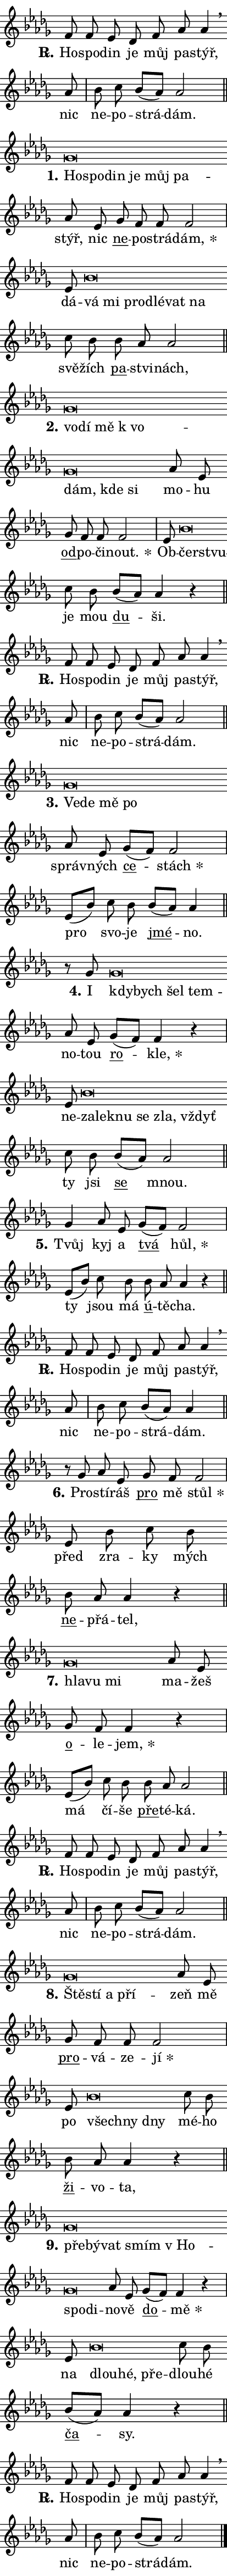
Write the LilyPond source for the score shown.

\version "2.22.1"
\header { tagline = "" }
\paper {
  indent = 0\cm
  top-margin = 0\cm
  right-margin = 0\cm
  bottom-margin = 0\cm
  left-margin = 0\cm
  paper-width = 7\cm
  page-breaking = #ly:one-page-breaking
  system-system-spacing.basic-distance = #11
  score-system-spacing.basic-distance = #11
  ragged-last = ##f
}


%% Author: Thomas Morley
%% https://lists.gnu.org/archive/html/lilypond-user/2020-05/msg00002.html
#(define (line-position grob)
"Returns position of @var[grob} in current system:
   @code{'start}, if at first time-step
   @code{'end}, if at last time-step
   @code{'middle} otherwise
"
  (let* ((col (ly:item-get-column grob))
         (ln (ly:grob-object col 'left-neighbor))
         (rn (ly:grob-object col 'right-neighbor))
         (col-to-check-left (if (ly:grob? ln) ln col))
         (col-to-check-right (if (ly:grob? rn) rn col))
         (break-dir-left
           (and
             (ly:grob-property col-to-check-left 'non-musical #f)
             (ly:item-break-dir col-to-check-left)))
         (break-dir-right
           (and
             (ly:grob-property col-to-check-right 'non-musical #f)
             (ly:item-break-dir col-to-check-right))))
        (cond ((eqv? 1 break-dir-left) 'start)
              ((eqv? -1 break-dir-right) 'end)
              (else 'middle))))

#(define (tranparent-at-line-position vctor)
  (lambda (grob)
  "Relying on @code{line-position} select the relevant enry from @var{vctor}.
Used to determine transparency,"
    (case (line-position grob)
      ((end) (not (vector-ref vctor 0)))
      ((middle) (not (vector-ref vctor 1)))
      ((start) (not (vector-ref vctor 2))))))

noteHeadBreakVisibility =
#(define-music-function (break-visibility)(vector?)
"Makes @code{NoteHead}s transparent relying on @var{break-visibility}"
#{
  \override NoteHead.transparent =
    #(tranparent-at-line-position break-visibility)
#})

#(define delete-ledgers-for-transparent-note-heads
  (lambda (grob)
    "Reads whether a @code{NoteHead} is transparent.
If so this @code{NoteHead} is removed from @code{'note-heads} from
@var{grob}, which is supposed to be @code{LedgerLineSpanner}.
As a result ledgers are not printed for this @code{NoteHead}"
    (let* ((nhds-array (ly:grob-object grob 'note-heads))
           (nhds-list
             (if (ly:grob-array? nhds-array)
                 (ly:grob-array->list nhds-array)
                 '()))
           ;; Relies on the transparent-property being done before
           ;; Staff.LedgerLineSpanner.after-line-breaking is executed.
           ;; This is fragile ...
           (to-keep
             (remove
               (lambda (nhd)
                 (ly:grob-property nhd 'transparent #f))
               nhds-list)))
      ;; TODO find a better method to iterate over grob-arrays, similiar
      ;; to filter/remove etc for lists
      ;; For now rebuilt from scratch
      (set! (ly:grob-object grob 'note-heads)  '())
      (for-each
        (lambda (nhd)
          (ly:pointer-group-interface::add-grob grob 'note-heads nhd))
        to-keep))))

hideNotes = {
  \noteHeadBreakVisibility #begin-of-line-visible
}
unHideNotes = {
  \noteHeadBreakVisibility #all-visible
}

% work-around for resetting accidentals
% https://lilypond.org/doc/v2.23/Documentation/notation/displaying-rhythms#unmetered-music
cadenzaMeasure = {
  \cadenzaOff
  \partial 1024 s1024
  \cadenzaOn
}

#(define-markup-command (accent layout props text) (markup?)
  "Underline accented syllable"
  (interpret-markup layout props
    #{\markup \override #'(offset . 4.3) \underline { #text }#}))

responsum = \markup \concat {
  "R" \hspace #-1.05 \path #0.1 #'((moveto 0 0.07) (lineto 0.9 0.8)) \hspace #0.05 "."
}

\layout {
    \context {
        \Staff
        \remove "Time_signature_engraver"
        \override LedgerLineSpanner.after-line-breaking = #delete-ledgers-for-transparent-note-heads
    }
    \context {
        \Voice {
            \override NoteHead.output-attributes = #'((class . "notehead"))
            \override Hairpin.height = #0.55
        }
    }
    \context {
        \Lyrics {
            \override StanzaNumber.output-attributes = #'((class . "stanzanumber"))
            \override LyricSpace.minimum-distance = #0.9
            \override LyricText.font-name = #"TeX Gyre Schola"
            \override LyricText.font-size = 1
            \override StanzaNumber.font-name = #"TeX Gyre Schola Bold"
            \override StanzaNumber.font-size = 1
        }
    }
}

% magnetic-lyrics.ily
%
%   written by
%     Jean Abou Samra <jean@abou-samra.fr>
%     Werner Lemberg <wl@gnu.org>
%
%   adapted by
%     Jiri Hon <jiri.hon@gmail.com>
%
% Version 2022-Apr-15

% https://www.mail-archive.com/lilypond-user@gnu.org/msg149350.html

#(define (Left_hyphen_pointer_engraver context)
   "Collect syllable-hyphen-syllable occurrences in lyrics and store
them in properties.  This engraver only looks to the left.  For
example, if the lyrics input is @code{foo -- bar}, it does the
following.

@itemize @bullet
@item
Set the @code{text} property of the @code{LyricHyphen} grob between
@q{foo} and @q{bar} to @code{foo}.

@item
Set the @code{left-hyphen} property of the @code{LyricText} grob with
text @q{foo} to the @code{LyricHyphen} grob between @q{foo} and
@q{bar}.
@end itemize

Use this auxiliary engraver in combination with the
@code{lyric-@/text::@/apply-@/magnetic-@/offset!} hook."
   (let ((hyphen #f)
         (text #f))
     (make-engraver
      (acknowledgers
       ((lyric-syllable-interface engraver grob source-engraver)
        (set! text grob)))
      (end-acknowledgers
       ((lyric-hyphen-interface engraver grob source-engraver)
        ;(when (not (grob::has-interface grob 'lyric-space-interface))
          (set! hyphen grob)));)
      ((stop-translation-timestep engraver)
       (when (and text hyphen)
         (ly:grob-set-object! text 'left-hyphen hyphen))
       (set! text #f)
       (set! hyphen #f)))))

#(define (lyric-text::apply-magnetic-offset! grob)
   "If the space between two syllables is less than the value in
property @code{LyricText@/.details@/.squash-threshold}, move the right
syllable to the left so that it gets concatenated with the left
syllable.

Use this function as a hook for
@code{LyricText@/.after-@/line-@/breaking} if the
@code{Left_@/hyphen_@/pointer_@/engraver} is active."
   (let ((hyphen (ly:grob-object grob 'left-hyphen #f)))
     (when hyphen
       (let ((left-text (ly:spanner-bound hyphen LEFT)))
         (when (grob::has-interface left-text 'lyric-syllable-interface)
           (let* ((common (ly:grob-common-refpoint grob left-text X))
                  (this-x-ext (ly:grob-extent grob common X))
                  (left-x-ext
                   (begin
                     ;; Trigger magnetism for left-text.
                     (ly:grob-property left-text 'after-line-breaking)
                     (ly:grob-extent left-text common X)))
                  ;; `delta` is the gap width between two syllables.
                  (delta (- (interval-start this-x-ext)
                            (interval-end left-x-ext)))
                  (details (ly:grob-property grob 'details))
                  (threshold (assoc-get 'squash-threshold details 0.2)))
             (when (< delta threshold)
               (let* (;; We have to manipulate the input text so that
                      ;; ligatures crossing syllable boundaries are not
                      ;; disabled.  For languages based on the Latin
                      ;; script this is essentially a beautification.
                      ;; However, for non-Western scripts it can be a
                      ;; necessity.
                      (lt (ly:grob-property left-text 'text))
                      (rt (ly:grob-property grob 'text))
                      (is-space (grob::has-interface hyphen 'lyric-space-interface))
                      (space (if is-space " " ""))
                      (space-markup (grob-interpret-markup grob " "))
                      (space-size (interval-length (ly:stencil-extent space-markup X)))
                      (extra-delta (if is-space space-size 0))
                      ;; Append new syllable.
                      (ltrt-space (if (and (string? lt) (string? rt))
                                (string-append lt space rt)
                                (make-concat-markup (list lt space rt))))
                      ;; Right-align `ltrt` to the right side.
                      (ltrt-space-markup (grob-interpret-markup
                               grob
                               (make-translate-markup
                                (cons (interval-length this-x-ext) 0)
                                (make-right-align-markup ltrt-space)))))
                 (begin
                   ;; Don't print `left-text`.
                   (ly:grob-set-property! left-text 'stencil #f)
                   ;; Set text and stencil (which holds all collected
                   ;; syllables so far) and shift it to the left.
                   (ly:grob-set-property! grob 'text ltrt-space)
                   (ly:grob-set-property! grob 'stencil ltrt-space-markup)
                   (ly:grob-translate-axis! grob (- (- delta extra-delta)) X))))))))))


#(define (lyric-hyphen::displace-bounds-first grob)
   ;; Make very sure this callback isn't triggered too early.
   (let ((left (ly:spanner-bound grob LEFT))
         (right (ly:spanner-bound grob RIGHT)))
     (ly:grob-property left 'after-line-breaking)
     (ly:grob-property right 'after-line-breaking)
     (ly:lyric-hyphen::print grob)))

squashThreshold = #0.4

\layout {
  \context {
    \Lyrics
    \consists #Left_hyphen_pointer_engraver
    \override LyricText.after-line-breaking =
      #lyric-text::apply-magnetic-offset!
    \override LyricHyphen.stencil = #lyric-hyphen::displace-bounds-first
    \override LyricText.details.squash-threshold = \squashThreshold
    \override LyricHyphen.minimum-distance = 0
    \override LyricHyphen.minimum-length = \squashThreshold
  }
}

squash = \override LyricText.details.squash-threshold = 9999
unSquash = \override LyricText.details.squash-threshold = \squashThreshold

left = \override LyricText.self-alignment-X = #LEFT
unLeft = \revert LyricText.self-alignment-X

starOffset = #(lambda (grob) 
                (let ((x_offset (ly:self-alignment-interface::aligned-on-x-parent grob)))
                  (if (= x_offset 0) 0 (+ x_offset 1.2))))

star = #(define-music-function (syllable)(string?)
"Append star separator at the end of a syllable"
#{
  \once \override LyricText.X-offset = #starOffset
  \lyricmode { \markup {
    #syllable
    \override #'((font-name . "TeX Gyre Schola Bold")) \hspace #0.2 \lower #0.65 \larger "*"
  } }
#})

starAccent = #(define-music-function (syllable)(string?)
"Append star separator at the end of a syllable and make accent"
#{
  \once \override LyricText.X-offset = #starOffset
  \lyricmode { \markup {
    \accent #syllable
    \override #'((font-name . "TeX Gyre Schola Bold")) \hspace #0.2 \lower #0.65 \larger "*"
  } }
#})

breath = #(define-music-function (syllable)(string?)
"Append breathing indicator at the end of a syllable"
#{
  \lyricmode { \markup { #syllable "+" } }
#})

optionalBreath = #(define-music-function (syllable)(string?)
"Append optional breathing indicator at the end of a syllable"
#{
  \lyricmode { \markup { #syllable "(+)" } }
#})


\score {
    <<
        \new Voice = "melody" { \cadenzaOn \key des \major \relative { f'8 f es des f as as4 \breathe \bar "" as8 \cadenzaMeasure \bar "|" bes c bes[( as)] as2 \cadenzaMeasure \bar "||" \break }
\relative { ges'\breve*1/16 \hideNotes \breve*1/16 \bar "" \breve*1/16 \bar "" \breve*1/16 \bar "" \breve*1/16 \breve*1/16 \bar "" \unHideNotes as8 es \bar "" ges f f f2 \cadenzaMeasure \bar "|" es8 bes'\breve*1/16 \hideNotes \breve*1/16 \bar "" \breve*1/16 \bar "" \breve*1/16 \bar "" \breve*1/16 \breve*1/16 \bar "" \unHideNotes c8 bes \bar "" bes as as2 \cadenzaMeasure \bar "||" \break }
\relative { ges'\breve*1/16 \hideNotes \breve*1/16 \bar "" \breve*1/16 \bar "" \breve*1/16 \bar "" \breve*1/16 \bar "" \breve*1/16 \breve*1/16 \bar "" \unHideNotes as8 es \bar "" ges f f f2 \cadenzaMeasure \bar "|" es8 bes'\breve*1/16 \hideNotes \breve*1/16 \bar "" \unHideNotes c8 bes \bar "" bes[( as)] as4 r \cadenzaMeasure \bar "||" \break }
\relative { f'8 f es des f as as4 \breathe \bar "" as8 \cadenzaMeasure \bar "|" bes c bes[( as)] as2 \cadenzaMeasure \bar "||" \break }
\relative { ges'\breve*1/16 \hideNotes \breve*1/16 \bar "" \breve*1/16 \breve*1/16 \bar "" \unHideNotes as8 es \bar "" ges[( f)] f2 \cadenzaMeasure \bar "|" es8[( bes'8)] c8 bes \bar "" bes[( as)] as4 \cadenzaMeasure \bar "||" \break }
\relative { r8 ges'8 ges\breve*1/16 \hideNotes \breve*1/16 \bar "" \breve*1/16 \breve*1/16 \bar "" \unHideNotes as8 es \bar "" ges[( f)] f4 r \cadenzaMeasure \bar "|" es8 bes'\breve*1/16 \hideNotes \breve*1/16 \bar "" \breve*1/16 \bar "" \breve*1/16 \bar "" \breve*1/16 \breve*1/16 \bar "" \unHideNotes c8 bes \bar "" bes[( as)] as2 \cadenzaMeasure \bar "||" \break }
\relative { ges'4 as8 es \bar "" ges[( f)] f2 \cadenzaMeasure \bar "|" es8[( bes'8)] c8 bes \bar "" bes as as4 r \cadenzaMeasure \bar "||" \break }
\relative { f'8 f es des f as as4 \breathe \bar "" as8 \cadenzaMeasure \bar "|" bes c bes[( as)] as4 \cadenzaMeasure \bar "||" \break }
\relative { r8 ges' as8 es \bar "" ges f f2 \cadenzaMeasure \bar "|" es8 bes'8 c8 bes \bar "" bes as as4 r \cadenzaMeasure \bar "||" \break }
\relative { ges'\breve*1/16 \hideNotes \breve*1/16 \breve*1/16 \bar "" \unHideNotes as8 es \bar "" ges f f4 r \cadenzaMeasure \bar "|" es8[( bes'8)] c8 bes \bar "" bes as as2 \cadenzaMeasure \bar "||" \break }
\relative { f'8 f es des f as as4 \breathe \bar "" as8 \cadenzaMeasure \bar "|" bes c bes[( as)] as2 \cadenzaMeasure \bar "||" \break }
\relative { ges'\breve*1/16 \hideNotes \breve*1/16 \bar "" \breve*1/16 \breve*1/16 \bar "" \unHideNotes as8 es \bar "" ges f f f2 \cadenzaMeasure \bar "|" es8 bes'\breve*1/16 \hideNotes \breve*1/16 \breve*1/16 \bar "" \unHideNotes c8 bes \bar "" bes as as4 r \cadenzaMeasure \bar "||" \break }
\relative { ges'\breve*1/16 \hideNotes \breve*1/16 \bar "" \breve*1/16 \bar "" \breve*1/16 \bar "" \breve*1/16 \bar "" \breve*1/16 \breve*1/16 \bar "" \unHideNotes as8 es \bar "" ges[( f)] f4 r \cadenzaMeasure \bar "|" es8 bes'\breve*1/16 \hideNotes \breve*1/16 \breve*1/16 \bar "" \unHideNotes c8 bes \bar "" bes[( as)] as4 r \cadenzaMeasure \bar "||" \break }
\relative { f'8 f es des f as as4 \breathe \bar "" as8 \cadenzaMeasure \bar "|" bes c bes[( as)] as2 \cadenzaMeasure \bar "||" \break } \bar "|." }
        \new Lyrics \lyricsto "melody" { \lyricmode { \set stanza = \responsum
Ho -- spo -- din je můj pa -- stýř, nic ne -- po -- strá -- dám.
\set stanza = "1."
\left Ho -- \squash spo -- din je můj pa -- \unLeft \unSquash stýř, nic \markup \accent ne -- po -- strá -- \star dám, dá -- \left vá \squash mi pro -- dlé -- vat na \unLeft \unSquash svě -- žích \markup \accent pa -- stvi -- nách,
\set stanza = "2."
\left vo -- \squash dí mě "k vo" -- dám, kde si \unLeft \unSquash mo -- hu \markup \accent od -- po -- či -- \star nout. Ob -- \left čer -- \squash stvu -- \unLeft \unSquash je mou \markup \accent du -- ši.
\set stanza = \responsum
Ho -- spo -- din je můj pa -- stýř, nic ne -- po -- strá -- dám.
\set stanza = "3."
\left Ve -- \squash de mě po \unLeft \unSquash správ -- ných \markup \accent ce -- \star stách pro svo -- je \markup \accent jmé -- no.
\set stanza = "4."
I \left kdy -- \squash bych šel tem -- \unLeft \unSquash no -- tou \markup \accent ro -- \star kle, ne -- \left za -- \squash lek -- nu se zla, vždyť \unLeft \unSquash ty jsi \markup \accent se mnou.
\set stanza = "5."
Tvůj kyj a \markup \accent tvá \star hůl, ty jsou má \markup \accent ú -- tě -- cha.
\set stanza = \responsum
Ho -- spo -- din je můj pa -- stýř, nic ne -- po -- strá -- dám.
\set stanza = "6."
Pro -- stí -- ráš \markup \accent pro mě \star stůl před zra -- ky mých \markup \accent ne -- přá -- tel,
\set stanza = "7."
\left hla -- \squash vu mi \unLeft \unSquash ma -- žeš \markup \accent o -- le -- \star jem, má čí -- še \markup \accent pře -- té -- ká.
\set stanza = \responsum
Ho -- spo -- din je můj pa -- stýř, nic ne -- po -- strá -- dám.
\set stanza = "8."
\left Ště -- \squash stí a pří -- \unLeft \unSquash zeň mě \markup \accent pro -- vá -- ze -- \star jí po \left všech -- \squash ny dny \unLeft \unSquash mé -- ho \markup \accent ži -- vo -- ta,
\set stanza = "9."
\left pře -- \squash bý -- vat smím "v Ho" -- spo -- di -- \unLeft \unSquash no -- vě \markup \accent do -- \star mě na \left dlou -- \squash hé, pře -- \unLeft \unSquash dlou -- hé \markup \accent ča -- sy.
\set stanza = \responsum
Ho -- spo -- din je můj pa -- stýř, nic ne -- po -- strá -- dám. } }
    >>
    \layout {}
}
